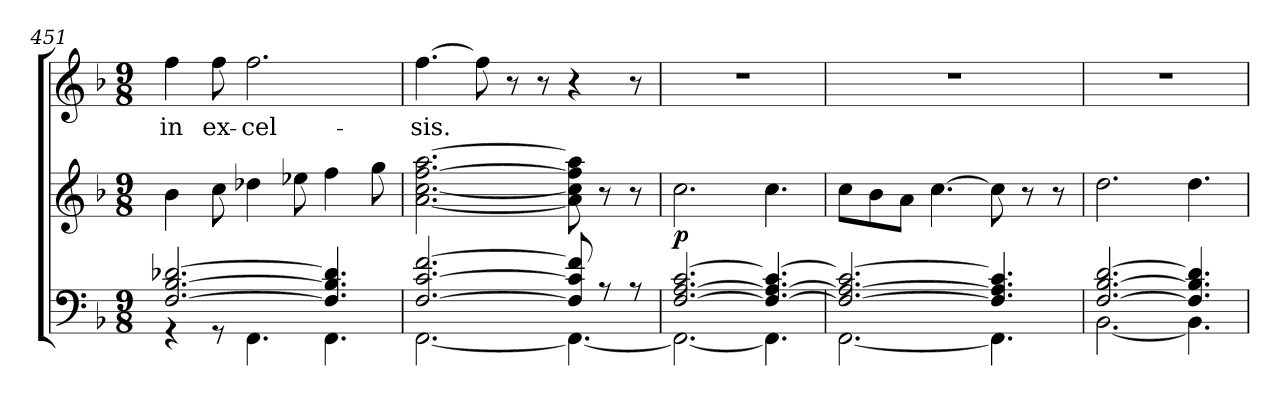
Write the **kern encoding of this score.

**kern	**kern	**dynam	**kern	**text
*part2	*part2	*part2	*part1	*part1
*staff3	*staff2	*staff2/3	*staff1	*staff1
*clefF4	*clefG2	*	*clefG2	*
*	*	*	*ITrd7c12	*
*k[b-]	*k[b-]	*	*k[b-]	*
*F:	*F:	*	*F:	*
*M9/8	*M9/8	*	*M9/8	*
=451	=451	=451	=451	=451
*^	*	*	*	*
!	!	!	!	!	!LO:LY:b
[>2.F/ [>2.B-/ [>2.d-X/	4rFF	4b-\	.	4f\	in
!	!	!	!	!	!LO:LY:b
.	8rFF	8cc\	.	8f\	ex-
!	!	!	!	!	!LO:LY:b
.	4.FF\	4dd-X\	.	2.f\	-cel-
.	.	8ee-X\	.	.	.
4.F/] 4.B-/] 4.d-/]	4.FF\	4ff\	.	.	.
.	.	8gg\	.	.	.
=452	=452	=452	=452	=452	=452
!	!	!	!	!	!LO:LY:b
[>2.F/ [>2.c/ [>2.f/	[<2.FF\	[2.a\ [2.cc\ [2.ff\ [2.aa\	.	[4.f\	-sis.
.	.	.	.	8f\]	.
.	.	.	.	8r	.
.	.	.	.	8r	.
8F/] 8c/] 8f/]	4.FF\_	8a\] 8cc\] 8ff\] 8aa\]	.	4r	.
8r	.	8r	.	.	.
8r	.	8r	.	8r	.
=453	=453	=453	=453	=453	=453
!	!	!	!LO:DY:b	!	!
[>2.F/ [>2.A/ [>2.c/	2.FF\_	2.cc\	p	8%9r	.
4.F/_ 4.A/_ 4.c/_	4.FF\]	4.cc\	.	.	.
!!LO:LB:g=z
=454	=454	=454	=454	=454	=454
2.F/_ 2.A/_ 2.c/_	[<2.FF\	8cc\L	.	8%9r	.
.	.	8b-\	.	.	.
.	.	8a\J	.	.	.
.	.	[4.cc\	.	.	.
4.F/] 4.A/] 4.c/]	4.FF\]	8cc\]	.	.	.
.	.	8r	.	.	.
.	.	8r	.	.	.
=455	=455	=455	=455	=455	=455
[>2.F/ [>2.B-/ [>2.d/	[<2.BB-\	2.dd\	.	8%9r	.
4.F/] 4.B-/] 4.d/]	4.BB-\]	4.dd\	.	.	.
*v	*v	*	*	*	*
=	=	=	=	=
*-	*-	*-	*-	*-
